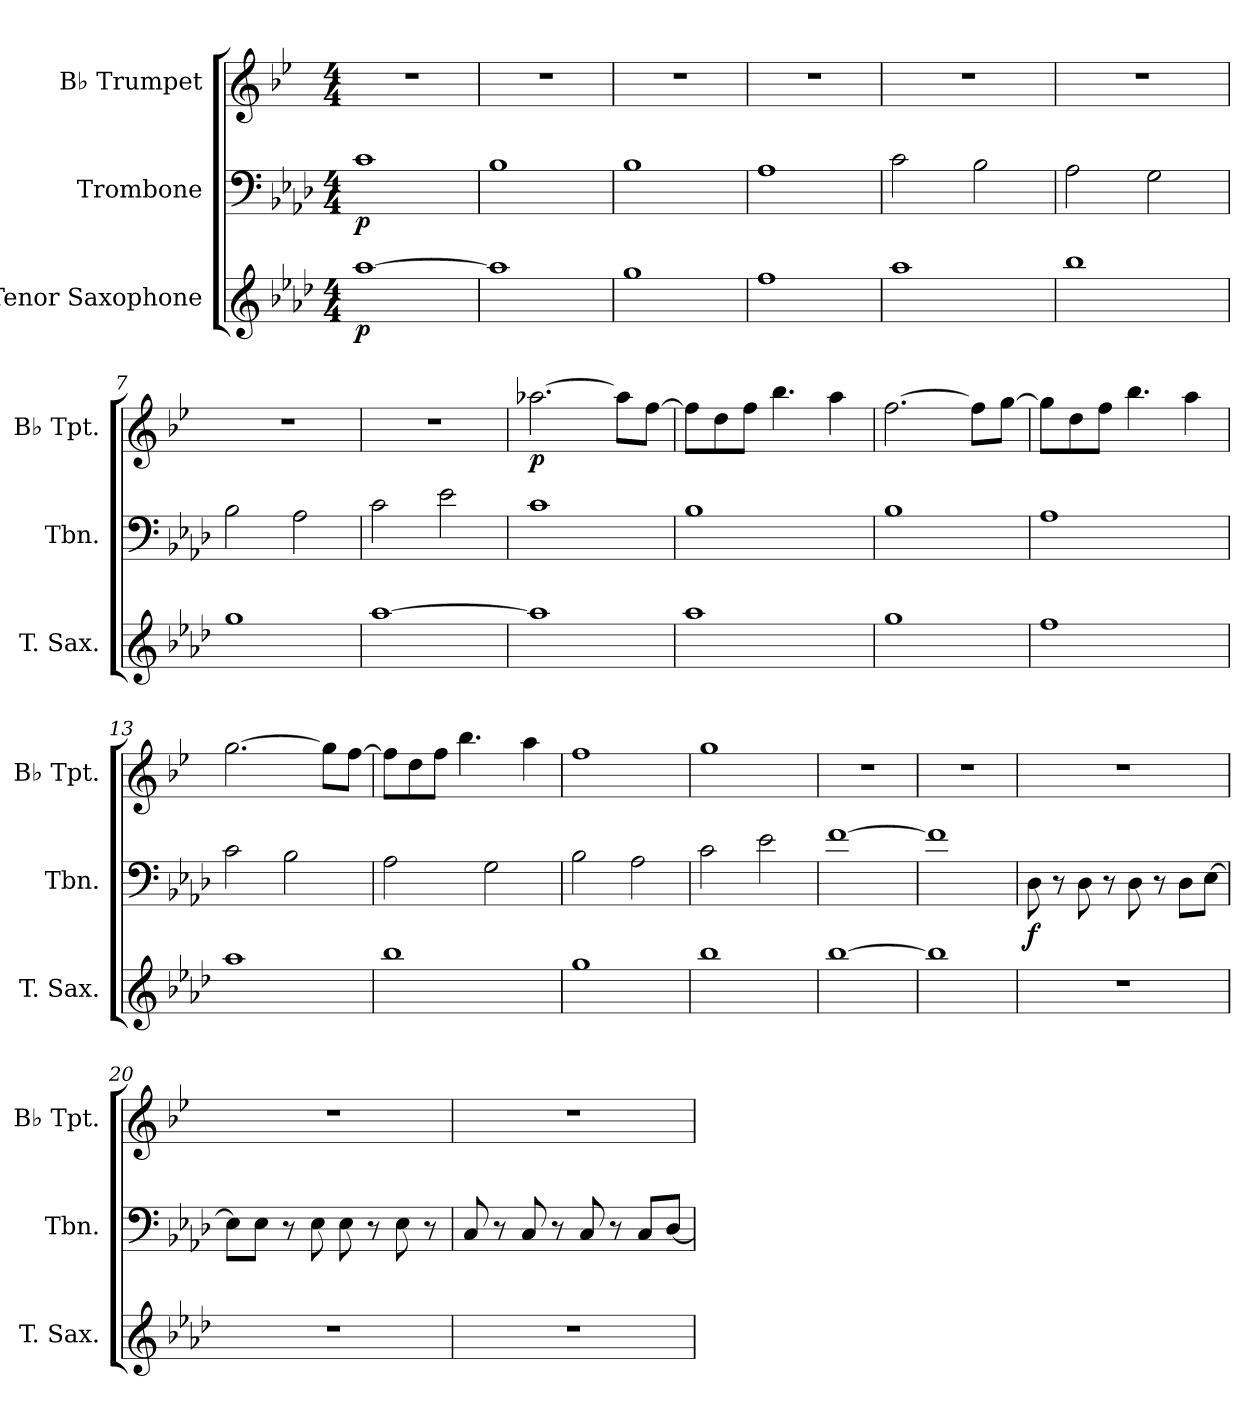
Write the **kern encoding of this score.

**kern	**dynam	**kern	**dynam	**kern	**dynam
*part3	*part3	*part2	*part2	*part1	*part1
*staff3	*staff3	*staff2	*staff2	*staff1	*staff1
*I"Tenor Saxophone	*	*I"Trombone	*	*I"B♭ Trumpet	*
*I'T. Sax.	*	*I'Tbn.	*	*I'B♭ Tpt.	*
*clefG2	*	*clefF4	*	*clefG2	*
*ITrd8c14	*	*	*	*ITrd1c2	*
*k[b-e-a-d-]	*	*k[b-e-a-d-]	*	*k[b-e-a-d-]	*
*M4/4	*	*M4/4	*	*M4/4	*
=1	=1	=1	=1	=1	=1
!	!LO:DY:b	!	!LO:DY:b	!	!
[1a-	p	1c	p	1r	.
=2	=2	=2	=2	=2	=2
1a-]	.	1B-	.	1r	.
=3	=3	=3	=3	=3	=3
1g	.	1B-	.	1r	.
=4	=4	=4	=4	=4	=4
1f	.	1A-	.	1r	.
=5	=5	=5	=5	=5	=5
1a-	.	2c\	.	1r	.
.	.	2B-\	.	.	.
=6	=6	=6	=6	=6	=6
1b-	.	2A-\	.	1r	.
.	.	2G\	.	.	.
=7	=7	=7	=7	=7	=7
1g	.	2B-\	.	1r	.
.	.	2A-\	.	.	.
=8	=8	=8	=8	=8	=8
[1a-	.	2c\	.	1r	.
.	.	2e-\	.	.	.
=9	=9	=9	=9	=9	=9
!	!	!	!	!	!LO:DY:b
1a-]	.	1c	.	[2.gg-X\	p
.	.	.	.	8gg-\L]	.
.	.	.	.	[8ee-\J	.
=10	=10	=10	=10	=10	=10
1a-	.	1B-	.	8ee-\L]	.
.	.	.	.	8cc\	.
.	.	.	.	8ee-\J	.
.	.	.	.	4.aa-\	.
.	.	.	.	4gg\	.
!!LO:LB:g=z
=11	=11	=11	=11	=11	=11
1g	.	1B-	.	[2.ee-\	.
.	.	.	.	8ee-\L]	.
.	.	.	.	[8ff\J	.
=12	=12	=12	=12	=12	=12
1f	.	1A-	.	8ff\L]	.
.	.	.	.	8cc\	.
.	.	.	.	8ee-\J	.
.	.	.	.	4.aa-\	.
.	.	.	.	4gg\	.
=13	=13	=13	=13	=13	=13
1a-	.	2c\	.	[2.ff\	.
.	.	2B-\	.	.	.
.	.	.	.	8ff\L]	.
.	.	.	.	[8ee-\J	.
=14	=14	=14	=14	=14	=14
1b-	.	2A-\	.	8ee-\L]	.
.	.	.	.	8cc\	.
.	.	.	.	8ee-\J	.
.	.	.	.	4.aa-\	.
.	.	2G\	.	.	.
.	.	.	.	4gg\	.
=15	=15	=15	=15	=15	=15
1g	.	2B-\	.	1ee-	.
.	.	2A-\	.	.	.
=16	=16	=16	=16	=16	=16
1b-	.	2c\	.	1ff	.
.	.	2e-\	.	.	.
=17	=17	=17	=17	=17	=17
[1b-	.	[1f	.	1r	.
=18	=18	=18	=18	=18	=18
1b-Z]	.	1fZ]	.	1r	.
=19	=19	=19	=19	=19	=19
*	*	*	*	*MM144	*
!	!	!	!LO:DY:b	!	!
1r	.	8D-\	f	1r	.
.	.	8r	.	.	.
.	.	8D-\	.	.	.
.	.	8r	.	.	.
.	.	8D-\	.	.	.
.	.	8r	.	.	.
.	.	8D-\L	.	.	.
.	.	[8E-\J	.	.	.
!!LO:LB:g=z
=20	=20	=20	=20	=20	=20
1r	.	8E-\L]	.	1r	.
.	.	8E-\J	.	.	.
.	.	8r	.	.	.
.	.	8E-\	.	.	.
.	.	8E-\	.	.	.
.	.	8r	.	.	.
.	.	8E-\	.	.	.
.	.	8r	.	.	.
=21	=21	=21	=21	=21	=21
1r	.	8C/	.	1r	.
.	.	8r	.	.	.
.	.	8C/	.	.	.
.	.	8r	.	.	.
.	.	8C/	.	.	.
.	.	8r	.	.	.
.	.	8C/L	.	.	.
.	.	[8D-/J	.	.	.
=	=	=	=	=	=
*-	*-	*-	*-	*-	*-
